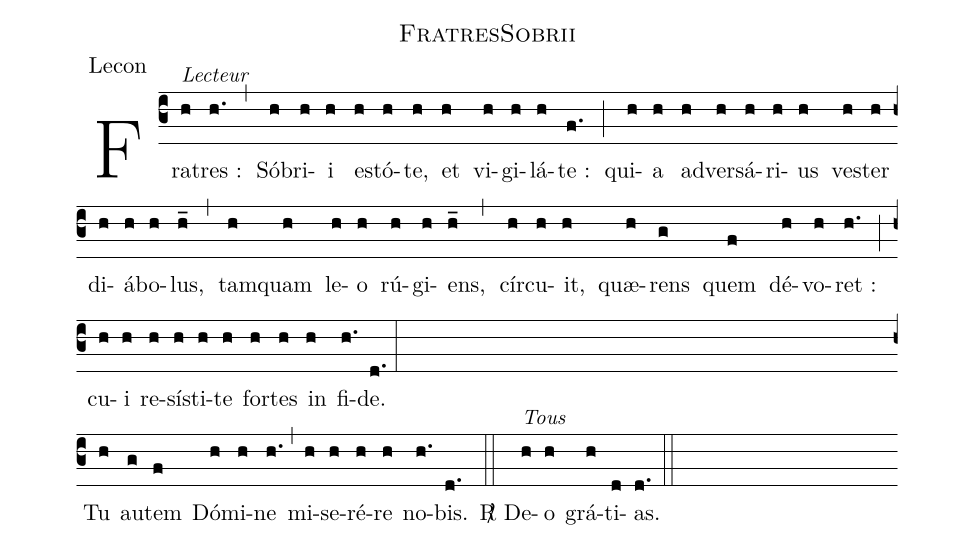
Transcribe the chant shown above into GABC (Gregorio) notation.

name:FratresSobrii;
office-part:Lecon;
%%
(c3) <alt>Lecteur</alt>Fra(h)tres :(h.) (,) Só(h)bri(h)i(h) e(h)stó(h)te,(h) et(h) vi(h)gi(h)lá(h)te :(f.) (;) qui(h)a(h) ad(h)ver(h)sá(h)ri(h)us(h) ve(h)ster(h) di(h)á(h)bo(h)lus,(h_) (,) tam(h)quam(h) le(h)o(h) rú(h)gi(h)ens,(h_) (,) cír(h)cu(h)it,(h) quæ(h)rens(g) quem(f) dé(h)vo(h)ret :(h.) (;) cu(h)i(h) re(h)sí(h)sti(h)te(h) for(h)tes(h) in(h) fi-(h.)de.(d.) (:)(Z)
Tu(h) au(g)tem(f) Dó(h)mi(h)ne(h.) (,) mi(h)se(h)ré(h)re(h) no(h.)bis.(d.) (::)
<sp>R/</sp> <alt>Tous</alt>De(h)o(h) grá(h)ti(d)as.(d.) (::)
